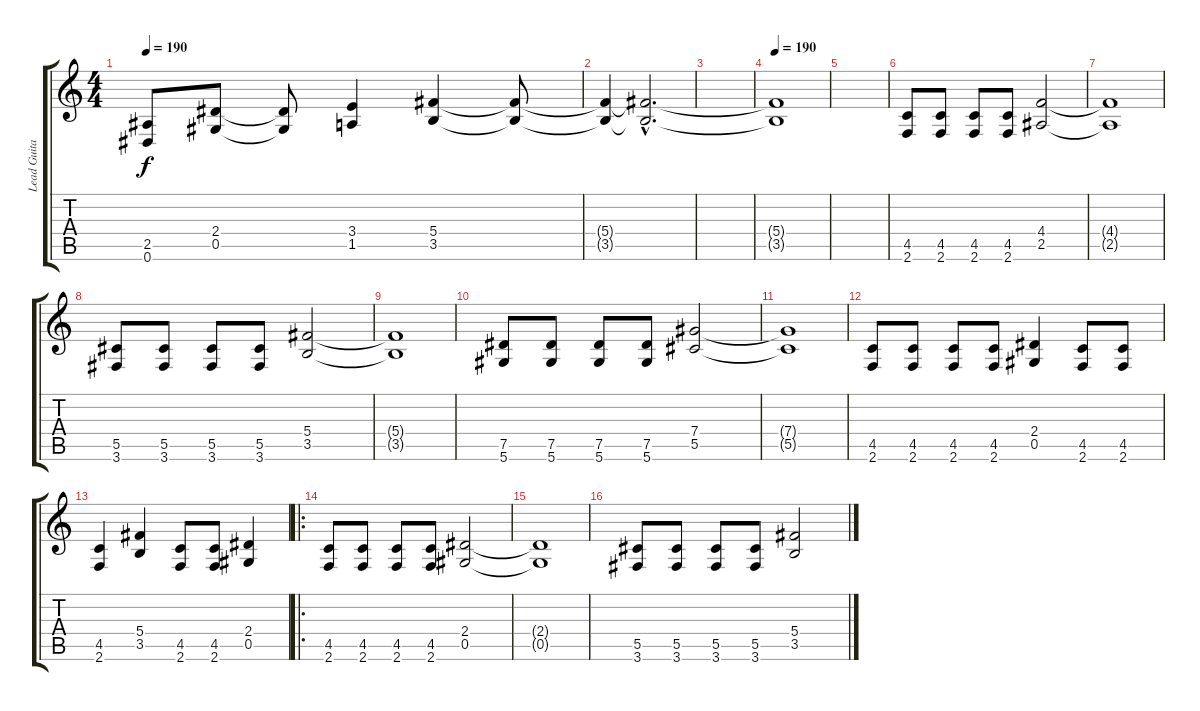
\track ("Lead Guitar" "Lead Guita") {instrument distortionguitar}
\staff {score tabs}
\tuning (Eb4 Bb3 Gb3 Db3 Ab2 Eb2) {hide}
\ts (4 4)
\tempo 190
\clef g2
\ks c
(2.5 0.6).8{dy f} (2.4 0.5).8 (2.4{t} 0.5{t}).8 (3.4 1.5).4 (5.4 3.5).4{volume 0} (5.4{t} 3.5{t}).8 |
(5.4{t} 3.5{t}).4 (5.4{hac t} 3.5{hac t}).2{d} |
|
\tempo 190
(5.4{t} 3.5{t}).1 |
|
(4.5 2.6).8{volume 13} (4.5 2.6).8 (4.5 2.6).8 (4.5 2.6).8 (4.4 2.5).2 |
(4.4{t} 2.5{t}).1 |
(5.5 3.6).8 (5.5 3.6).8 (5.5 3.6).8 (5.5 3.6).8 (5.4 3.5).2 |
(5.4{t} 3.5{t}).1 |
(7.5 5.6).8 (7.5 5.6).8 (7.5 5.6).8 (7.5 5.6).8 (7.4 5.5).2 |
(7.4{t} 5.5{t}).1 |
(4.5 2.6).8 (4.5 2.6).8 (4.5 2.6).8 (4.5 2.6).8 (2.4 0.5).4 (4.5 2.6).8 (4.5 2.6).8 |
(4.5 2.6).4 (5.4 3.5).4 (4.5 2.6).8 (4.5 2.6).8 (2.4 0.5).4 |
\ro
(4.5 2.6).8 (4.5 2.6).8 (4.5 2.6).8 (4.5 2.6).8 (2.4 0.5).2 |
(2.4{t} 0.5{t}).1 |
(5.5 3.6).8 (5.5 3.6).8 (5.5 3.6).8 (5.5 3.6).8 (5.4 3.5).2
